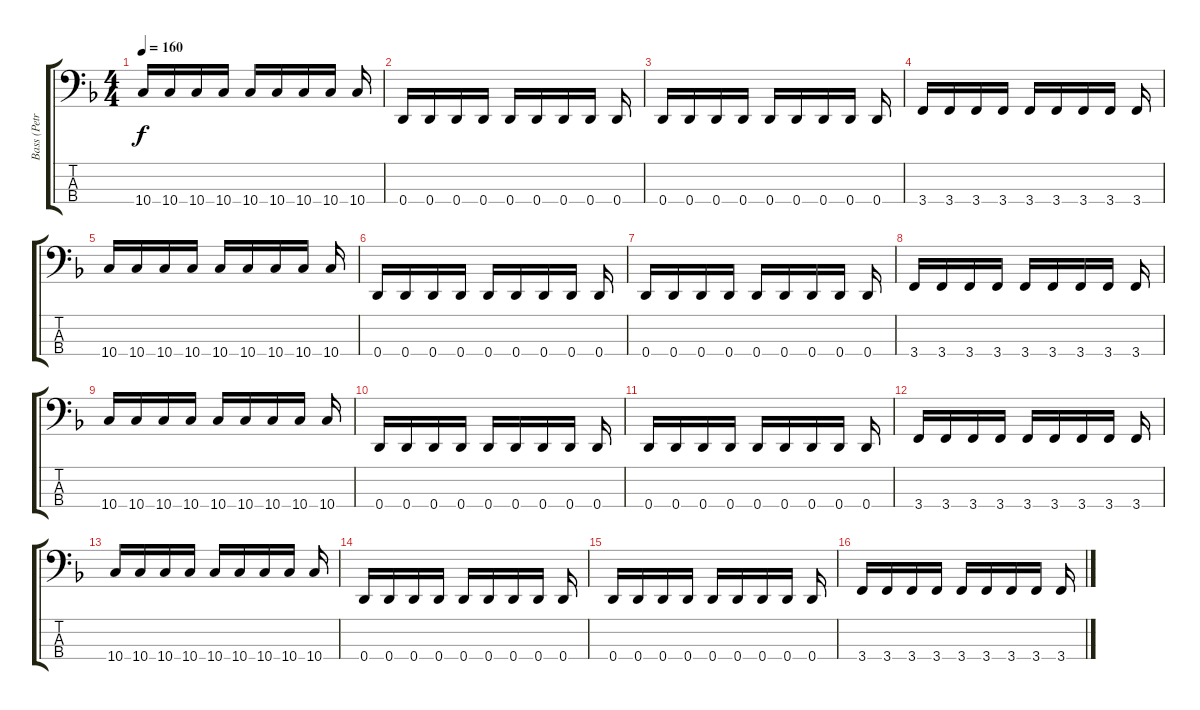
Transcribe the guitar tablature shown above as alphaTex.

\track ("Bass (Petros)" "Bass (Petr") {instrument electricbassfinger}
\staff {score tabs}
\tuning (G2 D2 A1 D1) {hide}
\ts (4 4)
\tempo 160
\clef f4
\ks dminor
10.4.16{dy f} 10.4.16 10.4.16 10.4.16 10.4.16 10.4.16 10.4.16 10.4.16 10.4.16 |
0.4.16 0.4.16 0.4.16 0.4.16 0.4.16 0.4.16 0.4.16 0.4.16 0.4.16 |
0.4.16 0.4.16 0.4.16 0.4.16 0.4.16 0.4.16 0.4.16 0.4.16 0.4.16 |
3.4.16 3.4.16 3.4.16 3.4.16 3.4.16 3.4.16 3.4.16 3.4.16 3.4.16 |
10.4.16 10.4.16 10.4.16 10.4.16 10.4.16 10.4.16 10.4.16 10.4.16 10.4.16 |
0.4.16 0.4.16 0.4.16 0.4.16 0.4.16 0.4.16 0.4.16 0.4.16 0.4.16 |
0.4.16 0.4.16 0.4.16 0.4.16 0.4.16 0.4.16 0.4.16 0.4.16 0.4.16 |
3.4.16 3.4.16 3.4.16 3.4.16 3.4.16 3.4.16 3.4.16 3.4.16 3.4.16 |
10.4.16 10.4.16 10.4.16 10.4.16 10.4.16 10.4.16 10.4.16 10.4.16 10.4.16 |
0.4.16 0.4.16 0.4.16 0.4.16 0.4.16 0.4.16 0.4.16 0.4.16 0.4.16 |
0.4.16 0.4.16 0.4.16 0.4.16 0.4.16 0.4.16 0.4.16 0.4.16 0.4.16 |
3.4.16 3.4.16 3.4.16 3.4.16 3.4.16 3.4.16 3.4.16 3.4.16 3.4.16 |
10.4.16 10.4.16 10.4.16 10.4.16 10.4.16 10.4.16 10.4.16 10.4.16 10.4.16 |
0.4.16 0.4.16 0.4.16 0.4.16 0.4.16 0.4.16 0.4.16 0.4.16 0.4.16 |
0.4.16 0.4.16 0.4.16 0.4.16 0.4.16 0.4.16 0.4.16 0.4.16 0.4.16 |
3.4.16 3.4.16 3.4.16 3.4.16 3.4.16 3.4.16 3.4.16 3.4.16 3.4.16
